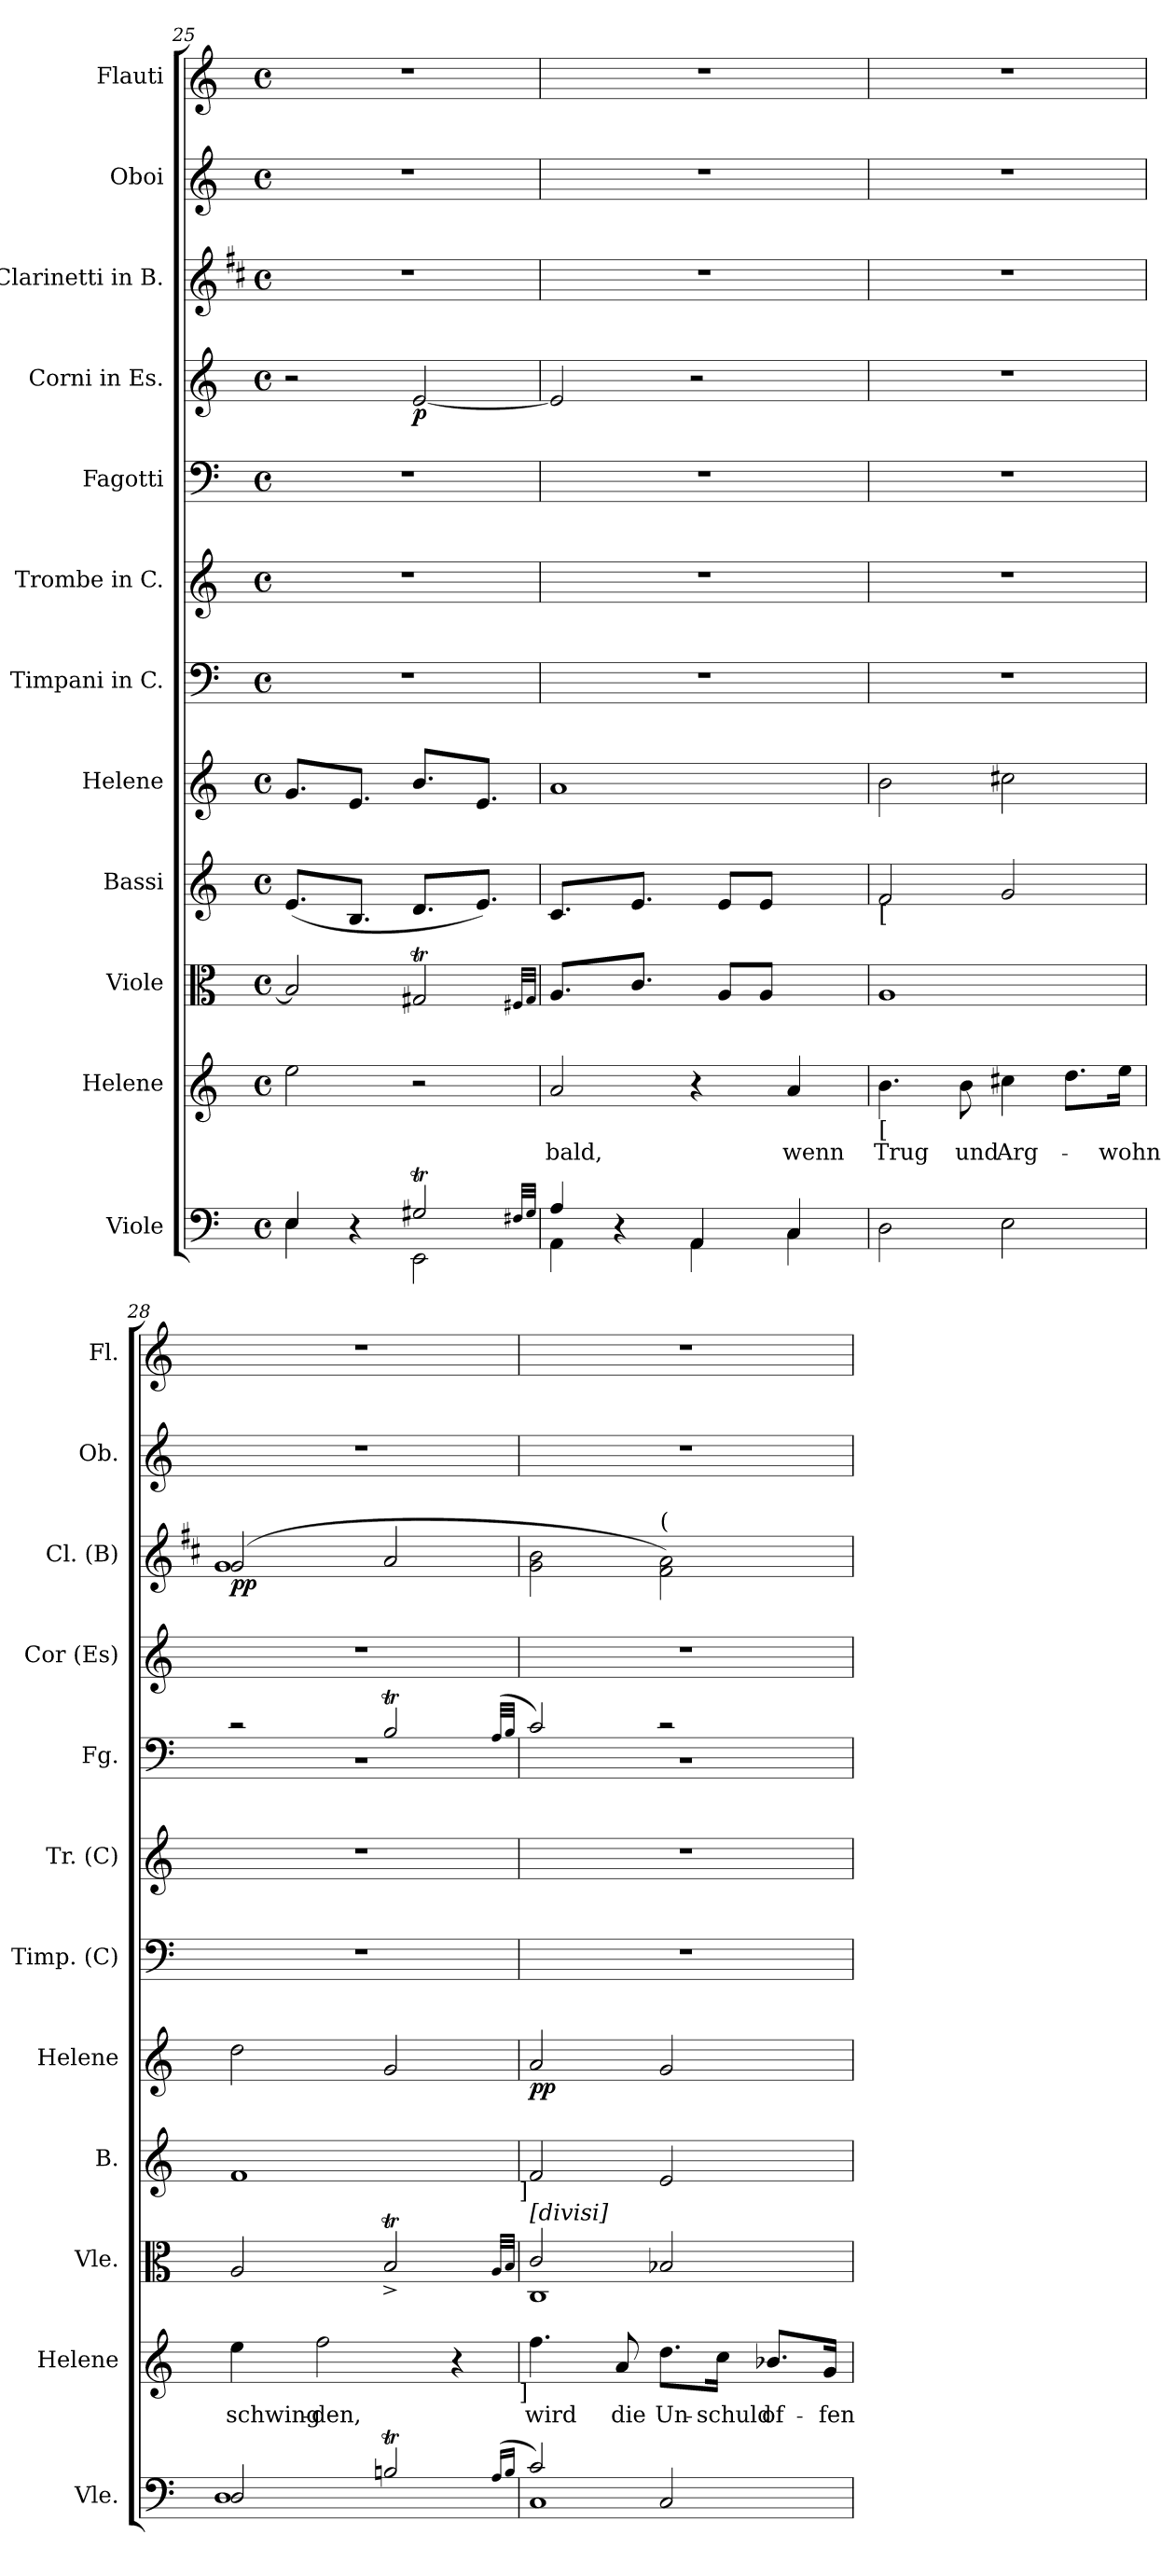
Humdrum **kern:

**kern	**kern	**text	**kern	**kern	**kern	**dynam	**kern	**kern	**kern	**kern	**dynam	**kern	**dynam	**kern	**kern
*part12	*part11	*part11	*part10	*part9	*part8	*part8	*part7	*part6	*part5	*part4	*part4	*part3	*part3	*part2	*part1
*staff12	*staff11	*staff11	*staff10	*staff9	*staff8	*staff8	*staff7	*staff6	*staff5	*staff4	*staff4	*staff3	*staff3	*staff2	*staff1
*I"Viole	*I"Helene	*	*I"Viole	*I"Bassi	*I"Helene	*	*I"Timpani in C.	*I"Trombe in C.	*I"Fagotti	*I"Corni in Es.	*	*I"Clarinetti in B.	*	*I"Oboi	*I"Flauti
*I'Vle.	*I'Helene	*	*I'Vle.	*I'B.	*I'Helene	*	*I'Timp. (C)	*I'Tr. (C)	*I'Fg.	*I'Cor (Es)	*	*I'Cl. (B)	*	*I'Ob.	*I'Fl.
*clefF4	*clefG2	*	*clefC3	*clefG2	*clefG2	*	*clefF4	*clefG2	*clefF4	*clefG2	*	*clefG2	*	*clefG2	*clefG2
*	*	*	*	*	*	*	*	*	*	*ITrd4c7	*	*ITrd1c2	*	*	*
*k[]	*k[]	*	*k[]	*k[]	*k[]	*	*k[]	*k[]	*k[]	*k[b-]	*	*k[]	*	*k[]	*k[]
*C:	*C:	*	*C:	*C:	*C:	*	*C:	*C:	*C:	*F:	*	*C:	*	*C:	*C:
*M4/4	*M4/4	*	*M4/4	*M4/4	*M4/4	*	*M4/4	*M4/4	*M4/4	*M4/4	*	*M4/4	*	*M4/4	*M4/4
*met(c)	*met(c)	*	*met(c)	*met(c)	*met(c)	*	*met(c)	*met(c)	*met(c)	*met(c)	*	*met(c)	*	*met(c)	*met(c)
=25	=25	=25	=25	=25	=25	=25	=25	=25	=25	=25	=25	=25	=25	=25	=25
*^	*	*	*	*	*	*	*	*	*	*	*	*	*	*	*
*	*	*	*	*	*Xtuplet	*Xtuplet	*	*	*	*	*	*	*	*	*	*
4E/	4E\	2ee\	.	2B/]	(<6.e/L	6.g/L	.	1r	1r	1r	2r	.	1r	.	1r	1r
4r	4ryy	.	.	.	6.B/J	6.e/J	.	.	.	.	.	.	.	.	.	.
!	!	!	!	!	!	!	!	!	!	!	!	!LO:DY:b	!	!	!	!
2G#Xt/	2EE\	2r	.	2G#Xt/	6.d/L	6.b/L	.	.	.	.	[2A	p	.	.	.	.
.	.	.	.	.	6.e/J)	6.e/J	.	.	.	.	.	.	.	.	.	.
32qF#X/LLL	.	.	.	32qF#X/LLL	.	.	.	.	.	.	.	.	.	.	.	.
32qG#/JJJ	.	.	.	32qG#/JJJ	.	.	.	.	.	.	.	.	.	.	.	.
=26	=26	=26	=26	=26	=26	=26	=26	=26	=26	=26	=26	=26	=26	=26	=26	=26
*	*	*	*	*Xtuplet	*	*	*	*	*	*	*	*	*	*	*	*
4A/	4AA\	2a/	bald,	16%3.A/L	16%3.c/L	1a	.	1r	1r	1r	2A]	.	1r	.	1r	1r
4r	4ryy	.	.	.	.	.	.	.	.	.	.	.	.	.	.	.
.	.	.	.	16%3.c/J	16%3.e/J	.	.	.	.	.	.	.	.	.	.	.
4AA/	4AA\	4r	.	.	.	.	.	.	.	.	2r	.	.	.	.	.
.	.	.	.	8A/L	8e/L	.	.	.	.	.	.	.	.	.	.	.
.	.	.	.	8A/J	8e/J	.	.	.	.	.	.	.	.	.	.	.
4C/	4C\	4a/	wenn	.	.	.	.	.	.	.	.	.	.	.	.	.
.	.	.	.	8.ryy	8.ryy	.	.	.	.	.	.	.	.	.	.	.
*v	*v	*	*	*	*	*	*	*	*	*	*	*	*	*	*	*
!!LO:PB:g=z
=27	=27	=27	=27	=27	=27	=27	=27	=27	=27	=27	=27	=27	=27	=27	=27
!	!	!	!	!LO:TX:b:t=[	!	!	!	!	!	!	!	!	!	!	!
!	!LO:TX:b:t=[	!	!	!	!	!	!	!	!	!	!	!	!	!	!
2D\	4.b\	Trug	1A	2f/	2b\	.	1r	1r	1r	1r	.	1r	.	1r	1r
.	8b\	und	.	.	.	.	.	.	.	.	.	.	.	.	.
2E\	4cc#X\	Arg-	.	2g/	2cc#X\	.	.	.	.	.	.	.	.	.	.
.	8.dd\L	.	.	.	.	.	.	.	.	.	.	.	.	.	.
.	16ee\Jk	wohn	.	.	.	.	.	.	.	.	.	.	.	.	.
=28	=28	=28	=28	=28	=28	=28	=28	=28	=28	=28	=28	=28	=28	=28	=28
*^	*	*	*	*	*	*	*	*	*^	*	*	*^	*	*	*
!	!	!	!	!	!	!	!	!	!	!	!	!	!	!	!	!LO:DY:b	!	!
2D/	1D	4ee\	schwing-	2A/	1f	2dd\	.	1r	1r	2r	1r	1r	.	(>2f/	1f	pp	1r	1r
.	.	2ff\	den,	.	.	.	.	.	.	.	.	.	.	.	.	.	.	.
2Bnt/	.	.	.	2Bt^</	.	2g/	.	.	.	2Bt/	.	.	.	2g/	.	.	.	.
.	.	4r	.	.	.	.	.	.	.	.	.	.	.	.	.	.	.	.
*	*	*	*	*	*	*	*	*	*	*	*	*	*	*v	*v	*	*	*
(<16qA/LL	.	.	.	32qA/LLL	.	.	.	.	.	(<32qA/LLL	.	.	.	.	.	.	.
16qB/JJ	.	.	.	32qB/JJJ	.	.	.	.	.	32qB/JJJ	.	.	.	.	.	.	.
!	!	!	!	!	!LO:TX:b:t=]	!	!	!	!	!	!	!	!	!	!	!	!
!	!	!LO:TX:b:t=]	!	!	!	!	!	!	!	!	!	!	!	!	!	!	!
=29	=29	=29	=29	=29	=29	=29	=29	=29	=29	=29	=29	=29	=29	=29	=29	=29	=29
*	*	*	*	*^	*	*	*	*	*	*	*	*	*	*	*	*	*
!	!	!	!	!LO:TX:a:t=[divisi]	!	!	!	!	!	!	!	!	!	!	!	!	!	!
!	!	!	!	!	!	!	!	!LO:DY:b	!	!	!	!	!	!	!	!	!	!
2c/)	1C	4.ff\	wird	2c/	1C	2f/	2a/	pp	1r	1r	2c/)	1r	1r	.	2f\ 2a\	.	1r	1r
.	.	8a/	die	.	.	.	.	.	.	.	.	.	.	.	.	.	.	.
!	!	!	!	!	!	!	!	!	!	!	!	!	!	!	!LO:TX:a:t=(	!	!	!
2C/	.	8.dd\L	Un-	2B-X/	.	2e/	2g/	.	.	.	2r	.	.	.	2e\ 2g\)	.	.	.
.	.	16cc\Jk	schuld	.	.	.	.	.	.	.	.	.	.	.	.	.	.	.
.	.	8.b-X/L	of-	.	.	.	.	.	.	.	.	.	.	.	.	.	.	.
.	.	16g/Jk	fen-	.	.	.	.	.	.	.	.	.	.	.	.	.	.	.
*v	*v	*	*	*v	*v	*	*	*	*	*	*v	*v	*	*	*	*	*	*
=	=	=	=	=	=	=	=	=	=	=	=	=	=	=	=
*-	*-	*-	*-	*-	*-	*-	*-	*-	*-	*-	*-	*-	*-	*-	*-
